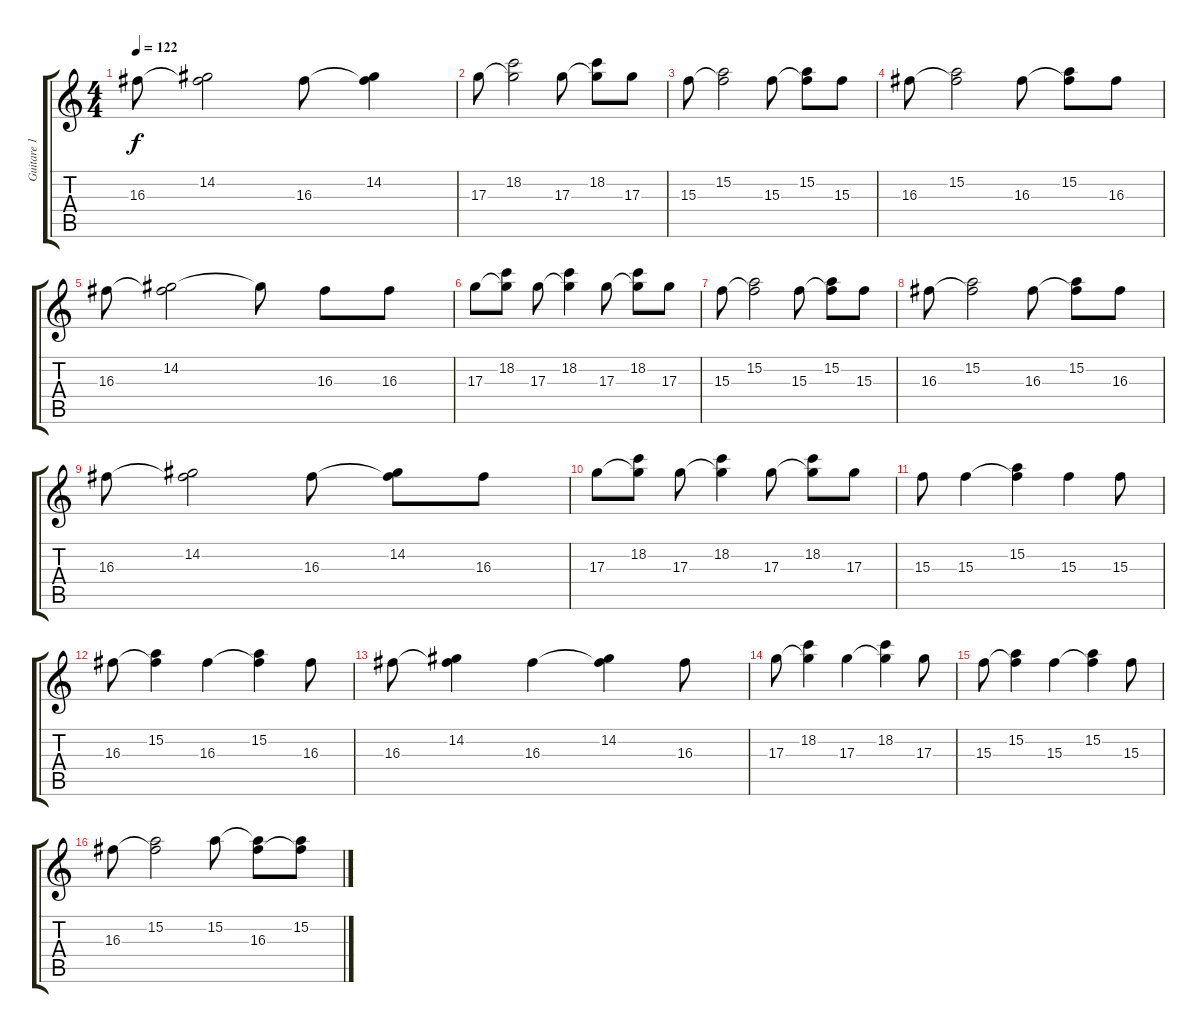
\track ("Guitare 1" "Guitare 1") {instrument distortionguitar}
\staff {score tabs}
\tuning (B3 Gb3 D3 A2 E2 B1) {hide}
\ts (4 4)
\tempo 122
\clef g2
\ks c
16.3.8{dy f} (14.2 16.3{t}).2 16.3.8 (14.2 16.3{t}).4 |
17.3.8 (18.2 17.3{t}).2 17.3.8 (18.2 17.3{t}).8 17.3.8 |
15.3.8 (15.2 15.3{t}).2 15.3.8 (15.2 15.3{t}).8 15.3.8 |
16.3.8 (15.2 16.3{t}).2 16.3.8 (15.2 16.3{t}).8 16.3.8 |
16.3.8 (14.2 16.3{t}).2 14.2{t}.8 16.3.8 16.3.8 |
17.3.8 (18.2 17.3{t}).8 17.3.8 (18.2 17.3{t}).4 17.3.8 (18.2 17.3{t}).8 17.3.8 |
15.3.8 (15.2 15.3{t}).2 15.3.8 (15.2 15.3{t}).8 15.3.8 |
16.3.8 (15.2 16.3{t}).2 16.3.8 (15.2 16.3{t}).8 16.3.8 |
16.3.8 (14.2 16.3{t}).2 16.3.8 (14.2 16.3{t}).8 16.3.8 |
17.3.8 (18.2 17.3{t}).8 17.3.8 (18.2 17.3{t}).4 17.3.8 (18.2 17.3{t}).8 17.3.8 |
15.3.8 15.3.4 (15.2 15.3{t}).4 15.3.4 15.3.8 |
16.3.8 (15.2 16.3{t}).4 16.3.4 (15.2 16.3{t}).4 16.3.8 |
16.3.8 (14.2 16.3{t}).4 16.3.4 (14.2 16.3{t}).4 16.3.8 |
17.3.8 (18.2 17.3{t}).4 17.3.4 (18.2 17.3{t}).4 17.3.8 |
15.3.8 (15.2 15.3{t}).4 15.3.4 (15.2 15.3{t}).4 15.3.8 |
16.3.8 (15.2 16.3{t}).2 15.2.8 (15.2{t} 16.3).8 (15.2 16.3{t}).8
